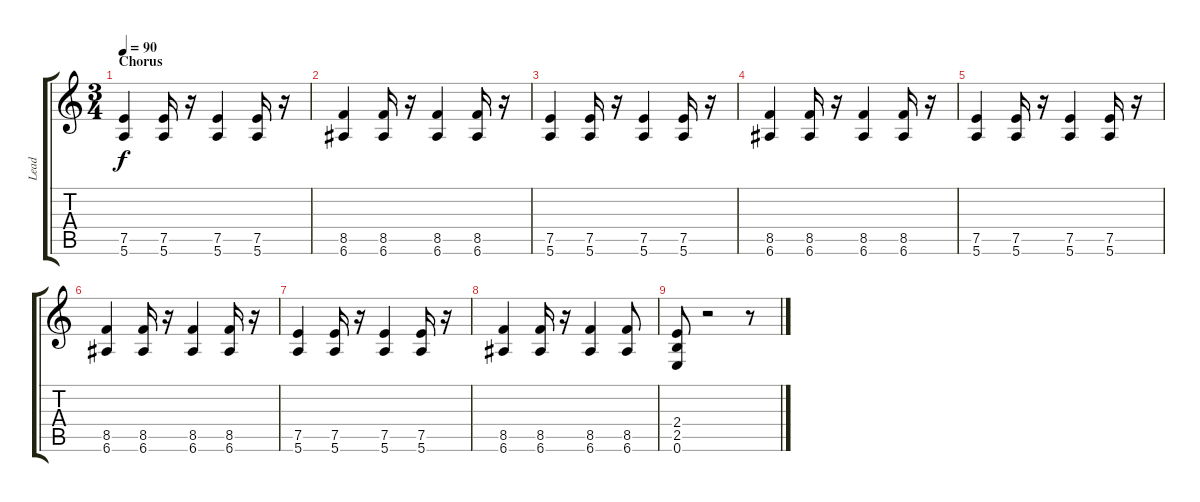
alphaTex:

\track ("Lead" "Lead") {instrument overdrivenguitar}
\staff {score tabs}
\tuning (E4 B3 G3 D3 A2 E2) {hide}
\ts (3 4)
\section ("" "Chorus")
\tempo 90
\clef g2
\ks c
(7.5 5.6).4{dy f} (7.5 5.6).16 r.16 (7.5 5.6).4 (7.5 5.6).16 r.16 |
(8.5 6.6).4 (8.5 6.6).16 r.16 (8.5 6.6).4 (8.5 6.6).16 r.16 |
(7.5 5.6).4 (7.5 5.6).16 r.16 (7.5 5.6).4 (7.5 5.6).16 r.16 |
(8.5 6.6).4 (8.5 6.6).16 r.16 (8.5 6.6).4 (8.5 6.6).16 r.16 |
(7.5 5.6).4 (7.5 5.6).16 r.16 (7.5 5.6).4 (7.5 5.6).16 r.16 |
(8.5 6.6).4 (8.5 6.6).16 r.16 (8.5 6.6).4 (8.5 6.6).16 r.16 |
(7.5 5.6).4 (7.5 5.6).16 r.16 (7.5 5.6).4 (7.5 5.6).16 r.16 |
(8.5 6.6).4 (8.5 6.6).16 r.16 (8.5 6.6).4 (8.5 6.6).8 |
(2.4 2.5 0.6).8 r.2 r.8
